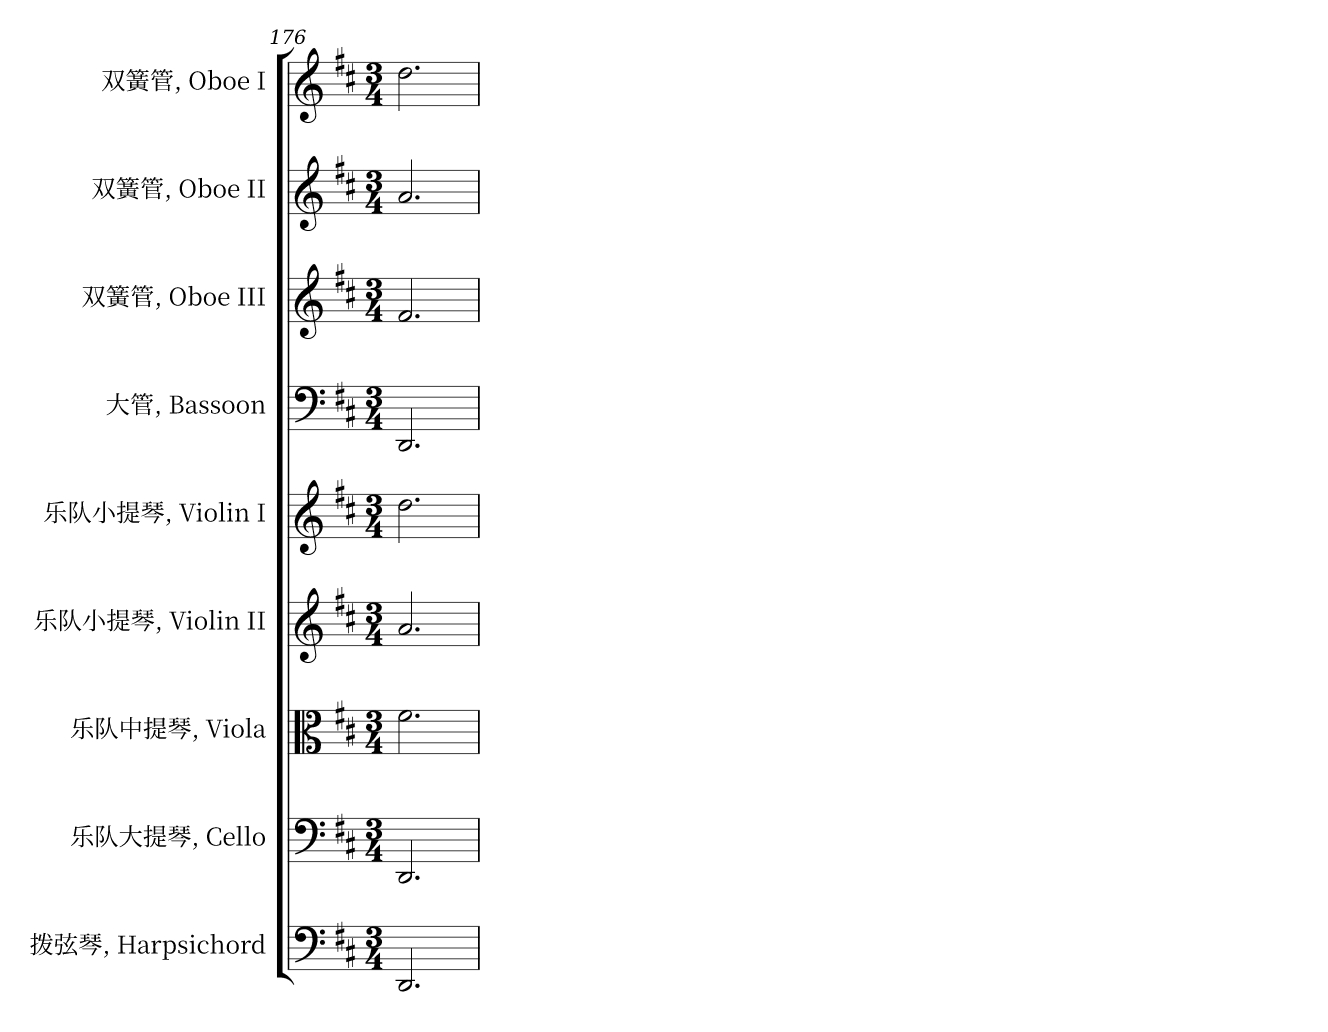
**kern	**kern	**kern	**kern	**kern	**kern	**kern	**kern	**kern
*part9	*part8	*part7	*part6	*part5	*part4	*part3	*part2	*part1
*staff9	*staff8	*staff7	*staff6	*staff5	*staff4	*staff3	*staff2	*staff1
*I"拨弦琴, Harpsichord	*I"乐队大提琴, Cello	*I"乐队中提琴, Viola	*I"乐队小提琴, Violin II	*I"乐队小提琴, Violin I	*I"大管, Bassoon	*I"双簧管, Oboe III	*I"双簧管, Oboe II	*I"双簧管, Oboe I
*I'Hch.	*	*	*	*	*I'Bsn.	*I'Ob.	*I'Ob.	*I'Ob.
*clefF4	*clefF4	*clefC3	*clefG2	*clefG2	*clefF4	*clefG2	*clefG2	*clefG2
*k[f#c#]	*k[f#c#]	*k[f#c#]	*k[f#c#]	*k[f#c#]	*k[f#c#]	*k[f#c#]	*k[f#c#]	*k[f#c#]
*M3/4	*M3/4	*M3/4	*M3/4	*M3/4	*M3/4	*M3/4	*M3/4	*M3/4
*MM84	*MM84	*MM84	*MM84	*MM84	*MM84	*MM84	*MM84	*MM84
=176	=176	=176	=176	=176	=176	=176	=176	=176
2.DD/	2.DD/	2.f#\	2.a/	2.dd\	2.DD/	2.f#/	2.a/	2.dd\
=	=	=	=	=	=	=	=	=
*-	*-	*-	*-	*-	*-	*-	*-	*-
